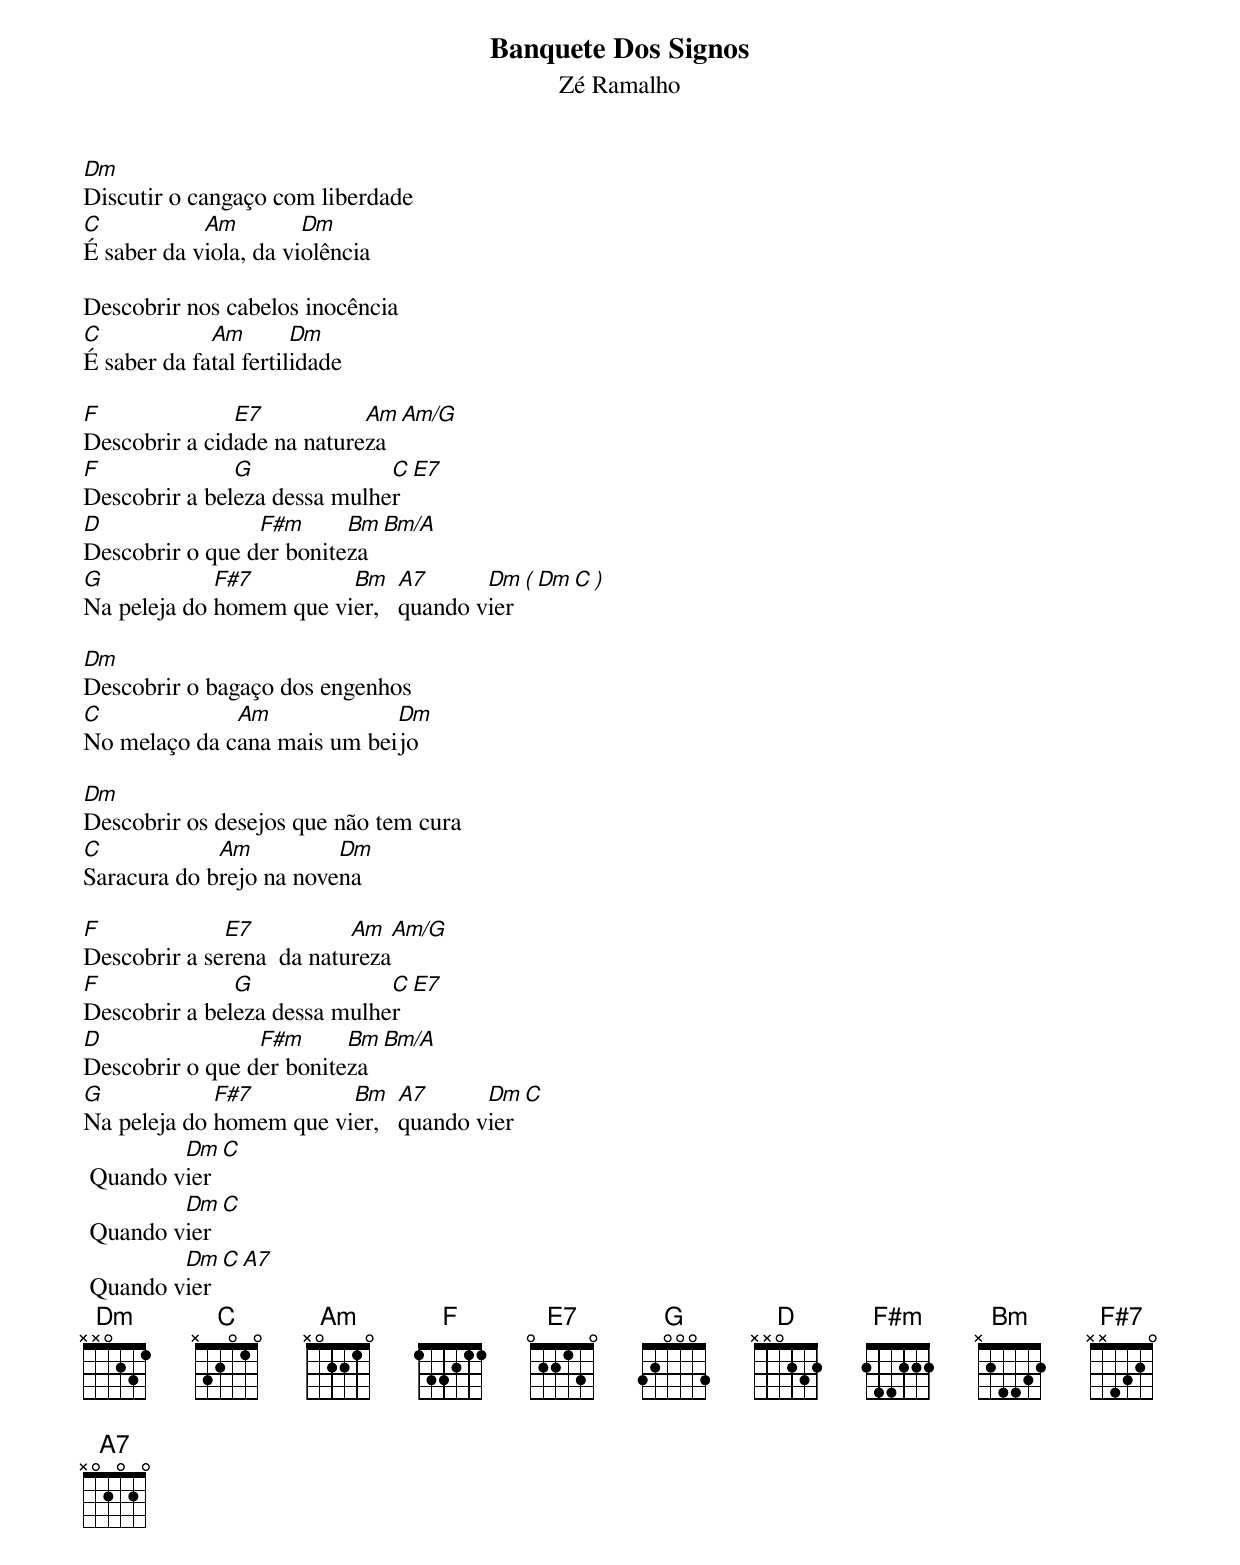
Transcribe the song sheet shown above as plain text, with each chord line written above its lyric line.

Banquete Dos Signos
Zé Ramalho

Dm
Discutir o cangaço com liberdade
C           Am         Dm
É saber da viola, da violência

Descobrir nos cabelos inocência
C            Am        Dm
É saber da fatal fertilidade

F              E7           Am     Am/G
Descobrir a cidade na natureza
F              G              C     E7
Descobrir a beleza dessa mulher
D                F#m      Bm      Bm/A
Descobrir o que der boniteza
G            F#7         Bm    A7      Dm   ( Dm  C )
Na peleja do homem que vier,   quando vier

Dm
Descobrir o bagaço dos engenhos
C             Am             Dm
No melaço da cana mais um beijo

Dm
Descobrir os desejos que não tem cura
C            Am          Dm
Saracura do brejo na novena

F             E7           Am     Am/G
Descobrir a serena  da natureza
F              G              C     E7
Descobrir a beleza dessa mulher
D                F#m      Bm      Bm/A
Descobrir o que der boniteza
G            F#7         Bm    A7      Dm   C
Na peleja do homem que vier,   quando vier
         Dm   C
 Quando vier
         Dm   C
 Quando vier
         Dm   C A7
 Quando vier
